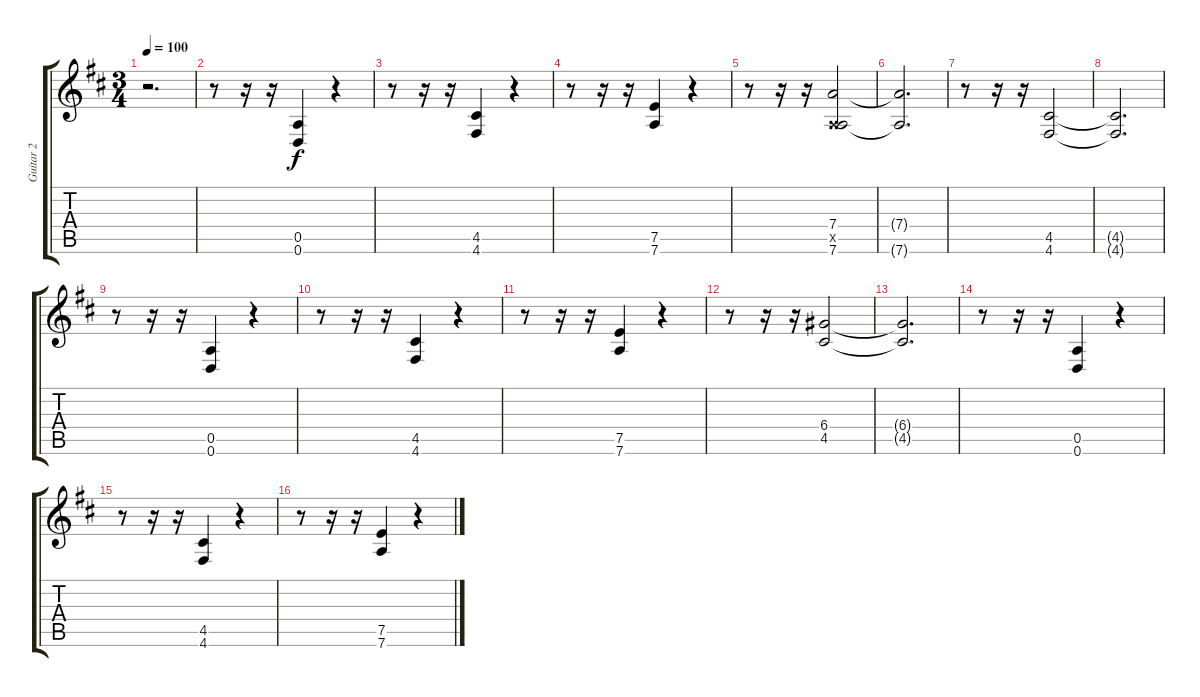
\track ("Guitar 2" "Guitar 2") {instrument distortionguitar}
\staff {score tabs}
\tuning (E4 B3 G3 D3 A2 D2) {hide}
\ts (3 4)
\tempo 100
\clef g2
\ks d
r.2{d dy f} |
r.8 r.16 r.16 (0.5 0.6).4 r.4 |
r.8 r.16 r.16 (4.5 4.6).4 r.4 |
r.8 r.16 r.16 (7.5 7.6).4 r.4 |
r.8 r.16 r.16 (7.4 0.5{x} 7.6).2 |
(7.4{t} 7.6{t}).2{d} |
r.8 r.16 r.16 (4.5 4.6).2 |
(4.5{t} 4.6{t}).2{d} |
r.8 r.16 r.16 (0.5 0.6).4 r.4 |
r.8 r.16 r.16 (4.5 4.6).4 r.4 |
r.8 r.16 r.16 (7.5 7.6).4 r.4 |
r.8 r.16 r.16 (6.4 4.5).2 |
(6.4{t} 4.5{t}).2{d} |
r.8 r.16 r.16 (0.5 0.6).4 r.4 |
r.8 r.16 r.16 (4.5 4.6).4 r.4 |
r.8 r.16 r.16 (7.5 7.6).4 r.4
